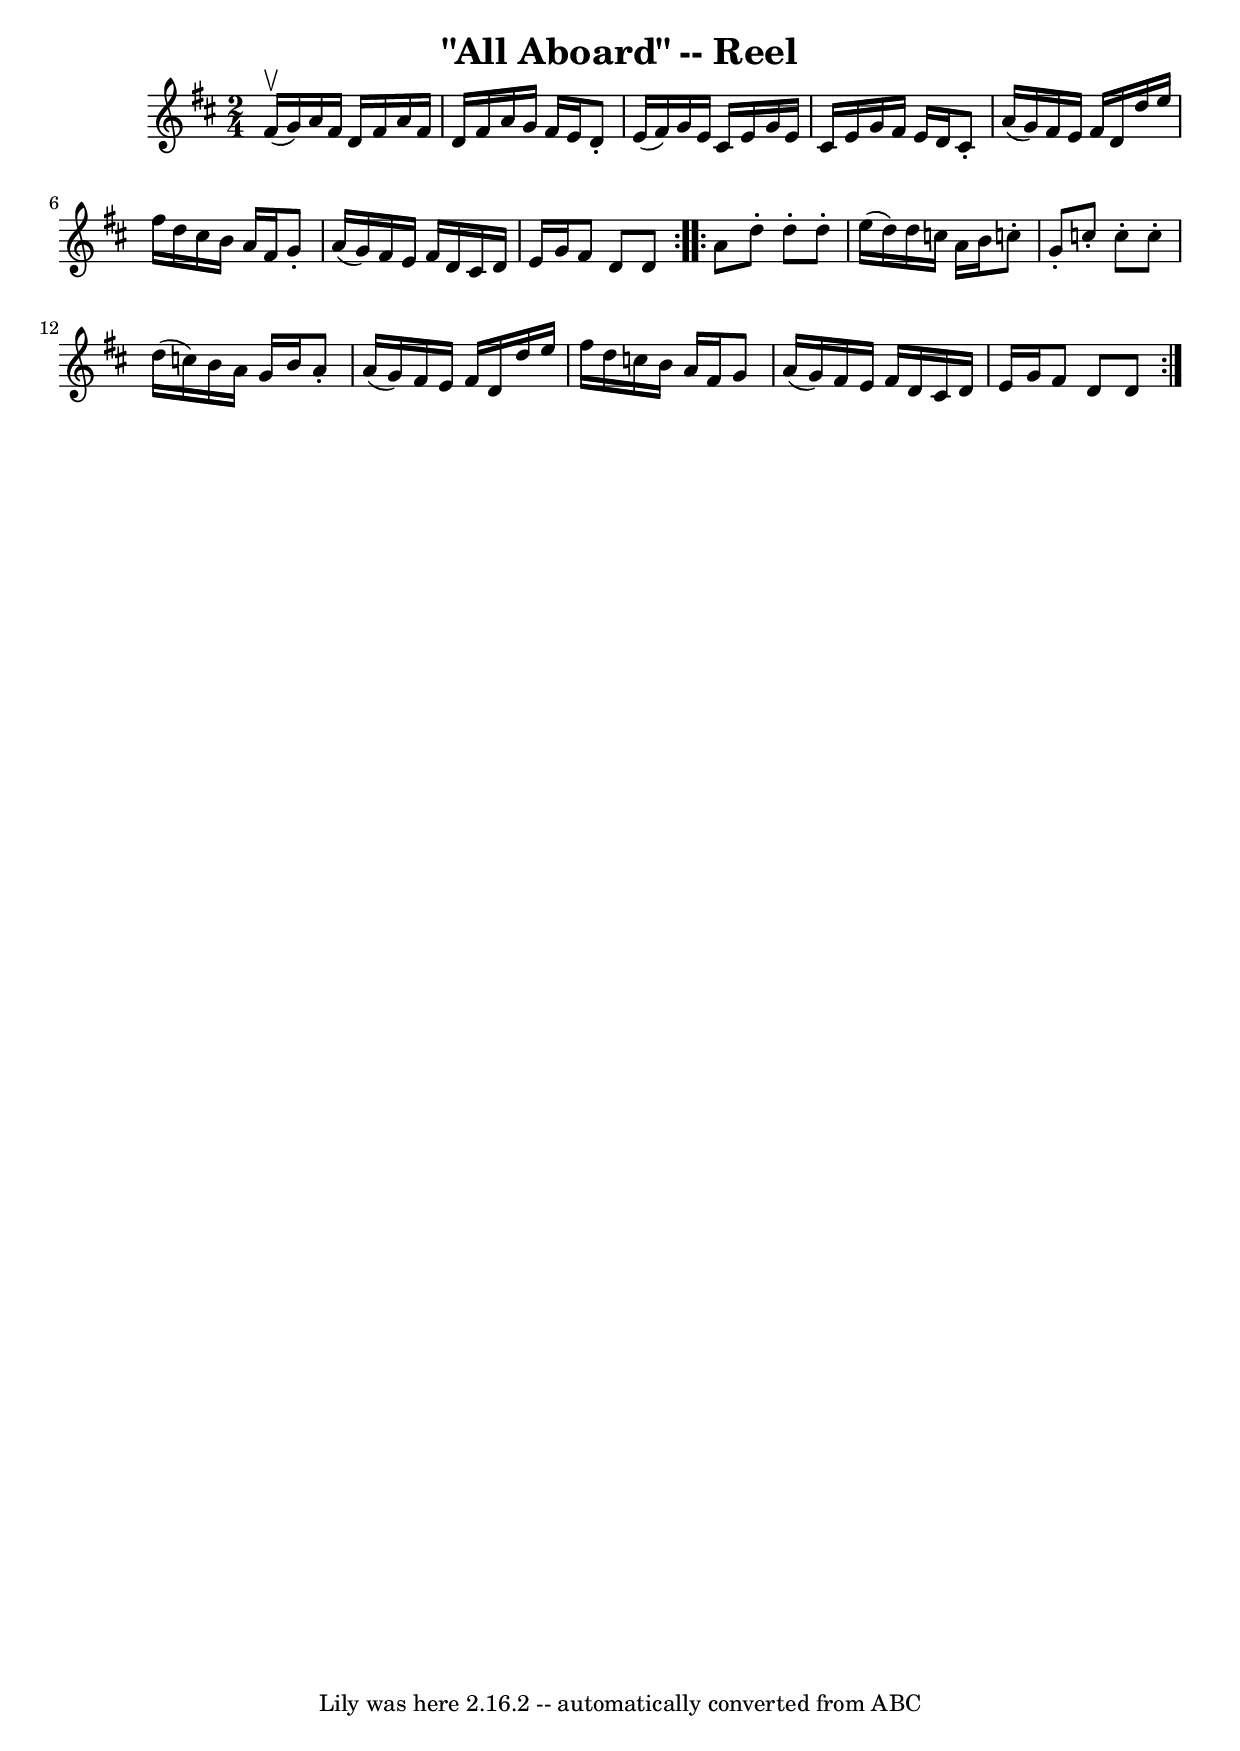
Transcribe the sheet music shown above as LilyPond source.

\version "2.16.2"
\include "Mammoth.ily"
\header {
  %% book = "Ryan's Mammoth Collection"
  crossRefNumber = "1"
  footnotes = "\\\\237"
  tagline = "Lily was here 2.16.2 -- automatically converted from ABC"
  title = "\"All Aboard\" -- Reel"

}
voicedefault =  {



  \repeat volta 2 {

    \time 2/4 
    \key d \major
 fis'16^\upbow(g'16) |
    a'16    
    fis'16 d'16 fis'16 a'16 fis'16 d'16 fis'16    |
    a'16 
    g'16 fis'16 e'16 d'8 -. e'16 (fis'16)   |
    g'16    
    e'16 cis'16 e'16 g'16 e'16 cis'16 e'16    |
    g'16    
    fis'16 e'16 d'16 cis'8 -. a'16 (g'16)   |
    fis'16    
    e'16 fis'16 d'16 d''16 e''16 fis''16 d''16    |
    
    cis''16 b'16 a'16 fis'16 g'8 -. a'16 (g'16)   |
    
    fis'16 e'16 fis'16 d'16 cis'16 d'16 e'16 g'16    |
    
    fis'8 d'8 d'8  
  }     
  \repeat volta 2 {
    a'8  |
    d''8 -.   
    d''8 -. d''8 -. e''16 (d''16)   |
    d''16 c''16 a'16    
    b'16 c''!8 -. g'8 -.   |
    c''8 -. c''8 -. c''8 -. d''16 (
    c''16)   |
    b'16 a'16 g'16 b'16 a'8 -. a'16 (g'16  
    -)   |
    fis'16 e'16 fis'16 d'16 d''16 e''16 fis''16 
    d''16    |
    c''16 b'16 a'16 fis'16 g'8 a'16 (g'16  
    -)   |
    fis'16 e'16 fis'16 d'16 cis'16 d'16 e'16    
    g'16    |
    fis'8 d'8 d'8    
  }   

}

\score{
  <<

    \context Staff="default"
    {
      \voicedefault 
      
    }

  >>
  \layout {
    
  }
  \midi {
  }

}
